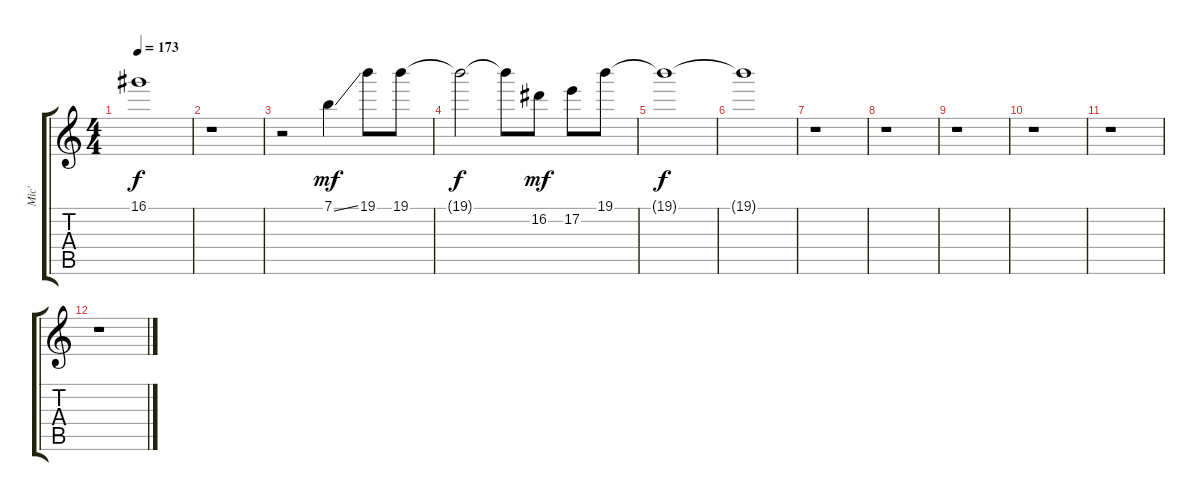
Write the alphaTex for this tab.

\track ("Mic'" "Mic'") {instrument overdrivenguitar}
\staff {score tabs}
\tuning (E4 B3 G3 D3 A2 E2) {hide}
\ts (4 4)
\tempo 173
\clef g2
\ks c
16.1{t}.1{dy f} |
r.1 |
r.2 7.1{ss}.4{dy mf} 19.1.8 19.1.8 |
19.1{t}.2{dy f} 19.1{t}.8 16.2.8{dy mf} 17.2.8 19.1.8 |
19.1{t}.1{dy f} |
19.1{t}.1 |
r.1 |
r.1 |
r.1 |
r.1 |
r.1 |
r.1
